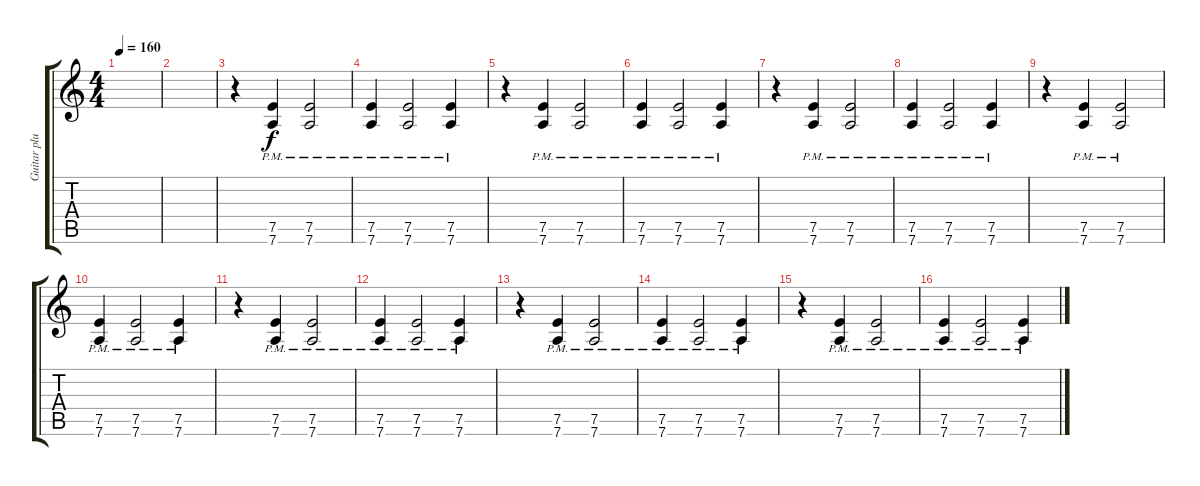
\track ("Guitar plus" "Guitar plu") {instrument overdrivenguitar}
\staff {score tabs}
\tuning (E4 B3 G3 D3 A2 D2) {hide}
\ts (4 4)
\tempo 160
\clef g2
\ks c
|
|
r.4 (7.5{pm} 7.6{pm}).4 (7.5{pm} 7.6{pm}).2 |
(7.5{pm} 7.6{pm}).4 (7.5{pm} 7.6{pm}).2 (7.5{pm} 7.6{pm}).4 |
r.4 (7.5{pm} 7.6{pm}).4 (7.5{pm} 7.6{pm}).2 |
(7.5{pm} 7.6{pm}).4 (7.5{pm} 7.6{pm}).2 (7.5{pm} 7.6{pm}).4 |
r.4 (7.5{pm} 7.6{pm}).4 (7.5{pm} 7.6{pm}).2 |
(7.5{pm} 7.6{pm}).4 (7.5{pm} 7.6{pm}).2 (7.5{pm} 7.6{pm}).4 |
r.4 (7.5{pm} 7.6{pm}).4 (7.5{pm} 7.6{pm}).2 |
(7.5{pm} 7.6{pm}).4 (7.5{pm} 7.6{pm}).2 (7.5{pm} 7.6{pm}).4 |
r.4 (7.5{pm} 7.6{pm}).4 (7.5{pm} 7.6{pm}).2 |
(7.5{pm} 7.6{pm}).4 (7.5{pm} 7.6{pm}).2 (7.5{pm} 7.6{pm}).4 |
r.4 (7.5{pm} 7.6{pm}).4 (7.5{pm} 7.6{pm}).2 |
(7.5{pm} 7.6{pm}).4 (7.5{pm} 7.6{pm}).2 (7.5{pm} 7.6{pm}).4 |
r.4 (7.5{pm} 7.6{pm}).4 (7.5{pm} 7.6{pm}).2 |
(7.5{pm} 7.6{pm}).4 (7.5{pm} 7.6{pm}).2 (7.5{pm} 7.6{pm}).4
